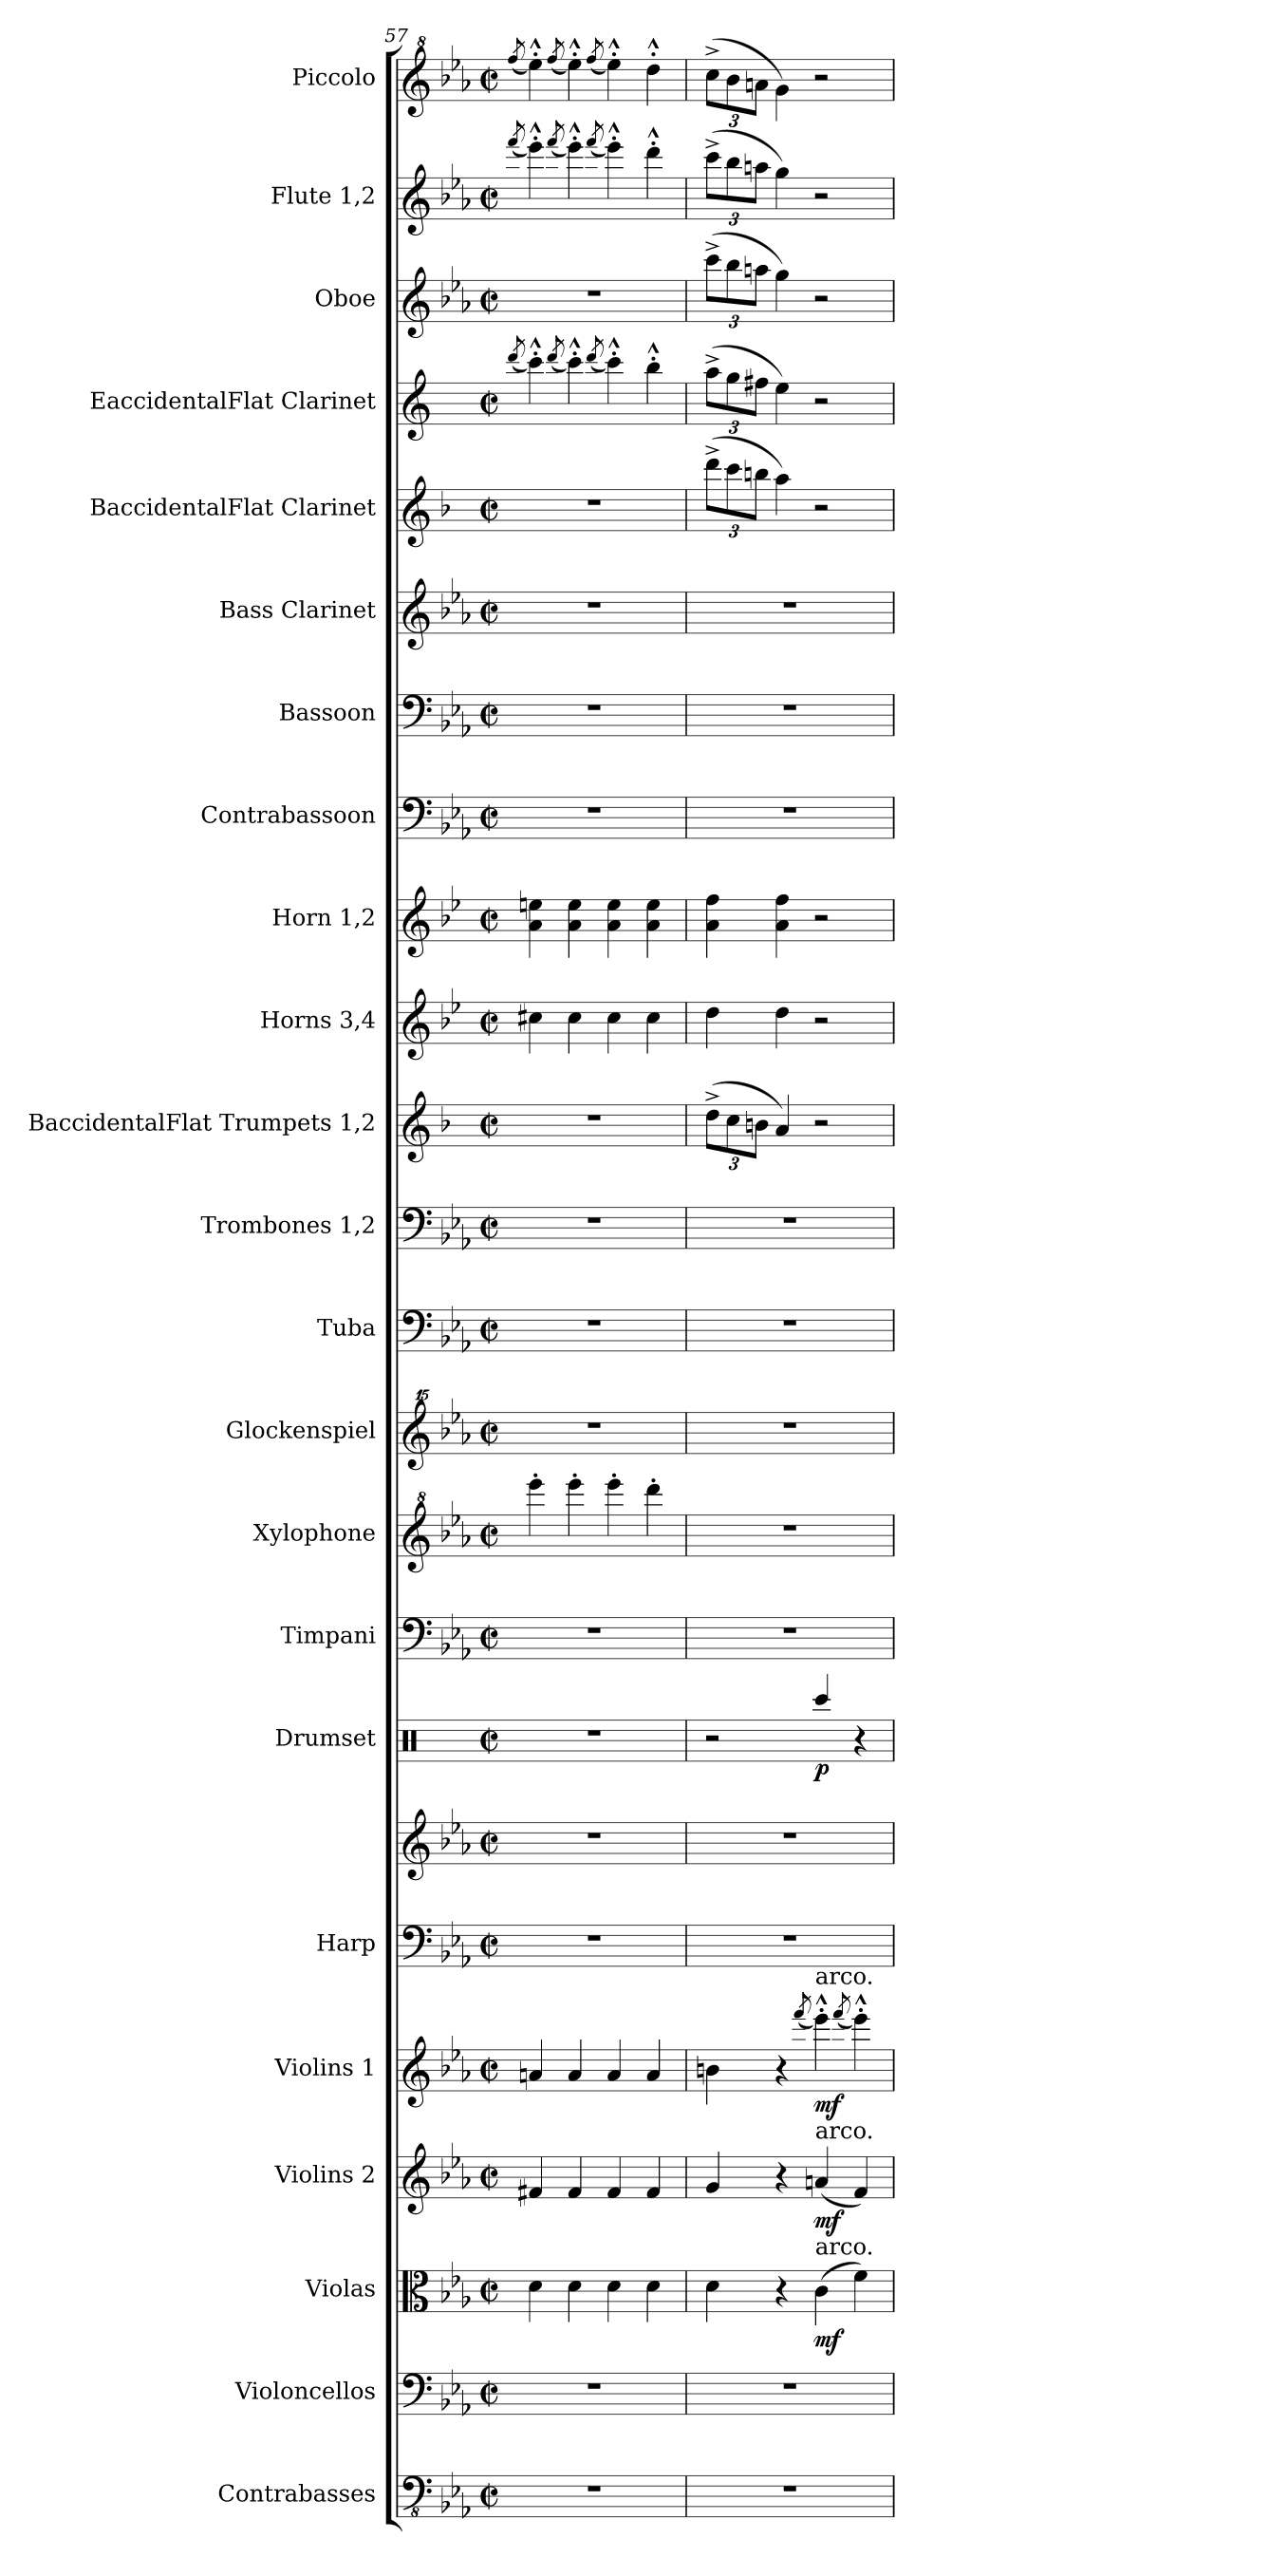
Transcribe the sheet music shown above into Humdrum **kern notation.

**kern	**kern	**kern	**dynam	**kern	**dynam	**kern	**dynam	**kern	**kern	**kern	**dynam	**kern	**kern	**kern	**kern	**kern	**kern	**kern	**kern	**kern	**kern	**kern	**kern	**kern	**kern	**kern	**kern
*part23	*part22	*part21	*part21	*part20	*part20	*part19	*part19	*part18	*part18	*part17	*part17	*part16	*part15	*part14	*part13	*part12	*part11	*part10	*part9	*part8	*part7	*part6	*part5	*part4	*part3	*part2	*part1
*staff24	*staff23	*staff22	*staff22	*staff21	*staff21	*staff20	*staff20	*staff19	*staff18	*staff17	*staff17	*staff16	*staff15	*staff14	*staff13	*staff12	*staff11	*staff10	*staff9	*staff8	*staff7	*staff6	*staff5	*staff4	*staff3	*staff2	*staff1
*I"Contrabasses	*I"Violoncellos	*I"Violas	*	*I"Violins 2	*	*I"Violins 1	*	*I"Harp	*	*I"Drumset	*	*I"Timpani	*I"Xylophone	*I"Glockenspiel	*I"Tuba	*I"Trombones 1,2	*I"BaccidentalFlat Trumpets 1,2	*I"Horns 3,4	*I"Horn 1,2	*I"Contrabassoon	*I"Bassoon	*I"Bass Clarinet	*I"BaccidentalFlat Clarinet	*I"EaccidentalFlat Clarinet	*I"Oboe	*I"Flute 1,2	*I"Piccolo
*I'Cbs.	*I'Vlcs.	*I'Vlas.	*	*I'Vlns. 2	*	*I'Vlns. 1	*	*I'Hrp.	*	*I'Drs.	*	*I'Timp.	*I'Xyl.	*I'Glk.	*I'Tu.	*I'Trbs. 1,2	*I'BaccidentalFlat Tpts. 1,2	*I'Hns. 3,4	*	*I'Cbsn.	*I'Bsn.	*I'B. Cl.	*I'BaccidentalFlat Cl.	*I'EaccidentalFlat Cl.	*I'Ob.	*I'Fl. 1, 2	*I'Picc.
*clefFv4	*clefF4	*clefC3	*	*clefG2	*	*clefG2	*	*clefF4	*clefG2	*clefX	*	*clefF4	*clefG^2	*clefG^^2	*clefF4	*clefF4	*clefG2	*clefG2	*clefG2	*clefF4	*clefF4	*clefG2	*clefG2	*clefG2	*clefG2	*clefG2	*clefG^2
*	*	*	*	*	*	*	*	*	*	*	*	*	*	*	*	*	*ITrd1c2	*ITrd4c7	*ITrd4c7	*ITrd7c12	*	*ITrd8c14	*ITrd1c2	*ITrd-2c-3	*	*	*ITrd-7c-12
*k[b-e-a-]	*k[b-e-a-]	*k[b-e-a-]	*	*k[b-e-a-]	*	*k[b-e-a-]	*	*k[b-e-a-]	*k[b-e-a-]	*k[]	*	*k[b-e-a-]	*k[b-e-a-]	*k[b-e-a-]	*k[b-e-a-]	*k[b-e-a-]	*k[b-e-a-]	*k[b-e-a-]	*k[b-e-a-]	*k[b-e-a-]	*k[b-e-a-]	*k[b-e-a-]	*k[b-e-a-]	*k[b-e-a-]	*k[b-e-a-]	*k[b-e-a-]	*k[b-e-a-]
*M4/4	*M4/4	*M4/4	*	*M4/4	*	*M4/4	*	*M4/4	*M4/4	*M4/4	*	*M4/4	*M4/4	*M4/4	*M4/4	*M4/4	*M4/4	*M4/4	*M4/4	*M4/4	*M4/4	*M4/4	*M4/4	*M4/4	*M4/4	*M4/4	*M4/4
*met(c|)	*met(c|)	*met(c|)	*	*met(c|)	*	*met(c|)	*	*met(c|)	*met(c|)	*met(c|)	*	*met(c|)	*met(c|)	*met(c|)	*met(c|)	*met(c|)	*met(c|)	*met(c|)	*met(c|)	*met(c|)	*met(c|)	*met(c|)	*met(c|)	*met(c|)	*met(c|)	*met(c|)	*met(c|)
=57	=57	=57	=57	=57	=57	=57	=57	=57	=57	=57	=57	=57	=57	=57	=57	=57	=57	=57	=57	=57	=57	=57	=57	=57	=57	=57	=57
.	.	.	.	.	.	.	.	.	.	.	.	.	.	.	.	.	.	.	.	.	.	.	.	(8qfff/	.	(8qfff/	(8qffff/
1r	1r	4d\	.	4f#X/	.	4an/	.	1r	1r	1r	.	1r	4eeee-'\	1r	1r	1r	1r	4f#X\	4d\ 4an\	1r	1r	1r	1r	4eee-'^^\)	1r	4eee-'^^\)	4eeee-'^^\)
.	.	.	.	.	.	.	.	.	.	.	.	.	.	.	.	.	.	.	.	.	.	.	.	(8qfff/	.	(8qfff/	(8qffff/
.	.	4d\	.	4f#/	.	4a/	.	.	.	.	.	.	4eeee-'\	.	.	.	.	4f#\	4d\ 4a\	.	.	.	.	4eee-'^^\)	.	4eee-'^^\)	4eeee-'^^\)
.	.	.	.	.	.	.	.	.	.	.	.	.	.	.	.	.	.	.	.	.	.	.	.	(8qfff/	.	(8qfff/	(8qffff/
.	.	4d\	.	4f#/	.	4a/	.	.	.	.	.	.	4eeee-'\	.	.	.	.	4f#\	4d\ 4a\	.	.	.	.	4eee-'^^\)	.	4eee-'^^\)	4eeee-'^^\)
.	.	4d\	.	4f#/	.	4a/	.	.	.	.	.	.	4dddd'\	.	.	.	.	4f#\	4d\ 4a\	.	.	.	.	4ddd'^^\	.	4ddd'^^\	4dddd'^^\
=58	=58	=58	=58	=58	=58	=58	=58	=58	=58	=58	=58	=58	=58	=58	=58	=58	=58	=58	=58	=58	=58	=58	=58	=58	=58	=58	=58
*	*	*	*	*	*	*	*	*	*	*	*	*	*	*	*	*	*Xbrackettup	*	*	*	*	*	*Xbrackettup	*Xbrackettup	*Xbrackettup	*Xbrackettup	*Xbrackettup
1r	1r	4d\	.	4g/	.	4bn\	.	1r	1r	2r	.	1r	1r	1r	1r	1r	(12cc^\L	4g\	4d\ 4b-\	1r	1r	1r	(12ccc^\L	(12ccc^\L	(12ccc^\L	(12ccc^\L	(12cccc^\L
.	.	.	.	.	.	.	.	.	.	.	.	.	.	.	.	.	12b-\	.	.	.	.	.	12bb-\	12bb-\	12bb-\	12bb-\	12bbb-\
.	.	.	.	.	.	.	.	.	.	.	.	.	.	.	.	.	12an\J	.	.	.	.	.	12aan\J	12aan\J	12aan\J	12aan\J	12aaan\J
.	.	4r	.	4r	.	4r	.	.	.	.	.	.	.	.	.	.	4g/)	4g\	4d\ 4b-\	.	.	.	4gg\)	4gg\)	4gg\)	4gg\)	4ggg\)
.	.	.	.	.	.	(8qfff/	.	.	.	.	.	.	.	.	.	.	.	.	.	.	.	.	.	.	.	.	.
!	!	!	!	!	!	!LO:TX:a:t=arco.	!	!	!	!	!	!	!	!	!	!	!	!	!	!	!	!	!	!	!	!	!
!	!	!	!	!LO:TX:a:t=arco.	!	!	!	!	!	!	!	!	!	!	!	!	!	!	!	!	!	!	!	!	!	!	!
!	!	!LO:TX:a:t=arco.	!	!	!	!	!	!	!	!	!	!	!	!	!	!	!	!	!	!	!	!	!	!	!	!	!
!	!	!	!LO:DY:b	!	!LO:DY:b	!	!LO:DY:b	!	!	!	!LO:DY:b	!	!	!	!	!	!	!	!	!	!	!	!	!	!	!	!
.	.	(4c\	mf	(4an/	mf	4eee-'^^\)	mf	.	.	4Rccc/	p	.	.	.	.	.	2r	2r	2r	.	.	.	2r	2r	2r	2r	2r
.	.	.	.	.	.	(8qfff/	.	.	.	.	.	.	.	.	.	.	.	.	.	.	.	.	.	.	.	.	.
.	.	4f\)	.	4f/)	.	4eee-'^^\)	.	.	.	4r	.	.	.	.	.	.	.	.	.	.	.	.	.	.	.	.	.
=	=	=	=	=	=	=	=	=	=	=	=	=	=	=	=	=	=	=	=	=	=	=	=	=	=	=	=
*-	*-	*-	*-	*-	*-	*-	*-	*-	*-	*-	*-	*-	*-	*-	*-	*-	*-	*-	*-	*-	*-	*-	*-	*-	*-	*-	*-
